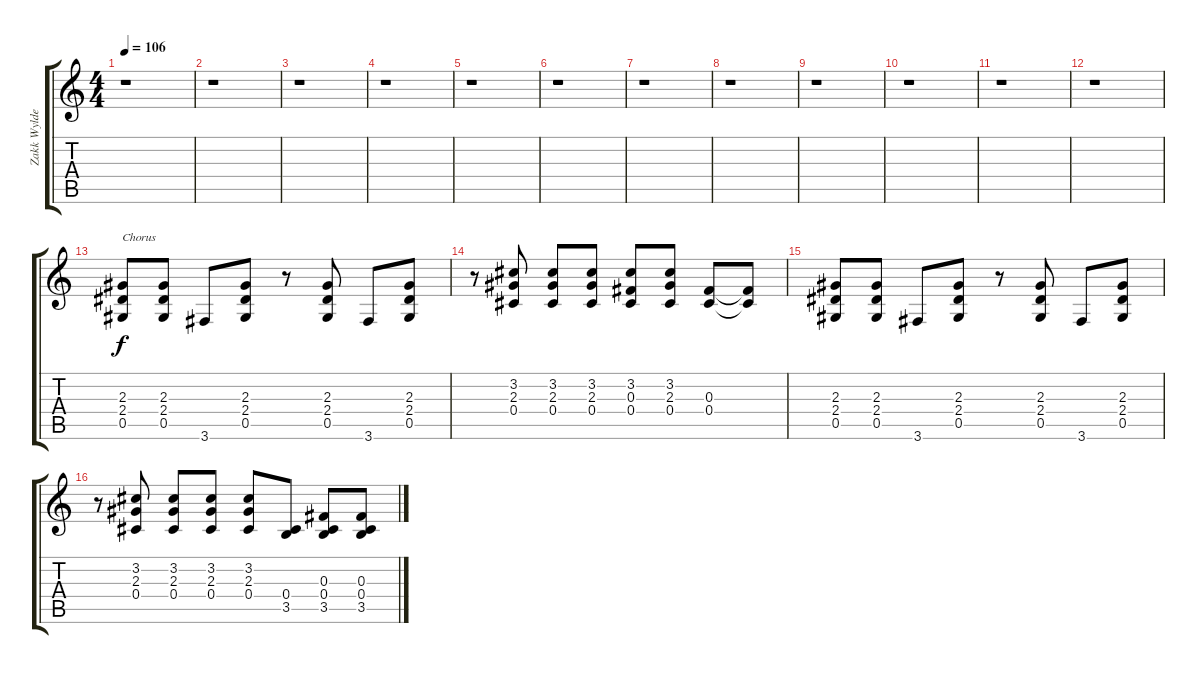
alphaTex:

\track ("Zakk Wylde (Rhythm)" "Zakk Wylde") {instrument acousticguitarsteel}
\staff {score tabs}
\tuning (Eb4 Bb3 Gb3 Db3 Ab2 Eb2) {hide}
\ts (4 4)
\tempo 106
\clef g2
\ks c
r.1{dy f} |
r.1 |
r.1 |
r.1 |
r.1 |
r.1 |
r.1 |
r.1 |
r.1 |
r.1 |
r.1 |
r.1 |
(2.3 2.4 0.5).8{txt "Chorus"} (2.3 2.4 0.5).8 3.6.8 (2.3 2.4 0.5).8 r.8 (2.3 2.4 0.5).8 3.6.8 (2.3 2.4 0.5).8 |
r.8 (3.2 2.3 0.4).8 (3.2 2.3 0.4).8 (3.2 2.3 0.4).8 (3.2 0.3 0.4).8 (3.2 2.3 0.4).8 (0.3 0.4).8 (0.3{t} 0.4{t}).8 |
(2.3 2.4 0.5).8 (2.3 2.4 0.5).8 3.6.8 (2.3 2.4 0.5).8 r.8 (2.3 2.4 0.5).8 3.6.8 (2.3 2.4 0.5).8 |
r.8 (3.2 2.3 0.4).8 (3.2 2.3 0.4).8 (3.2 2.3 0.4).8 (3.2 2.3 0.4).8 (0.4 3.5).8 (0.3 0.4 3.5).8 (0.3 0.4 3.5).8
